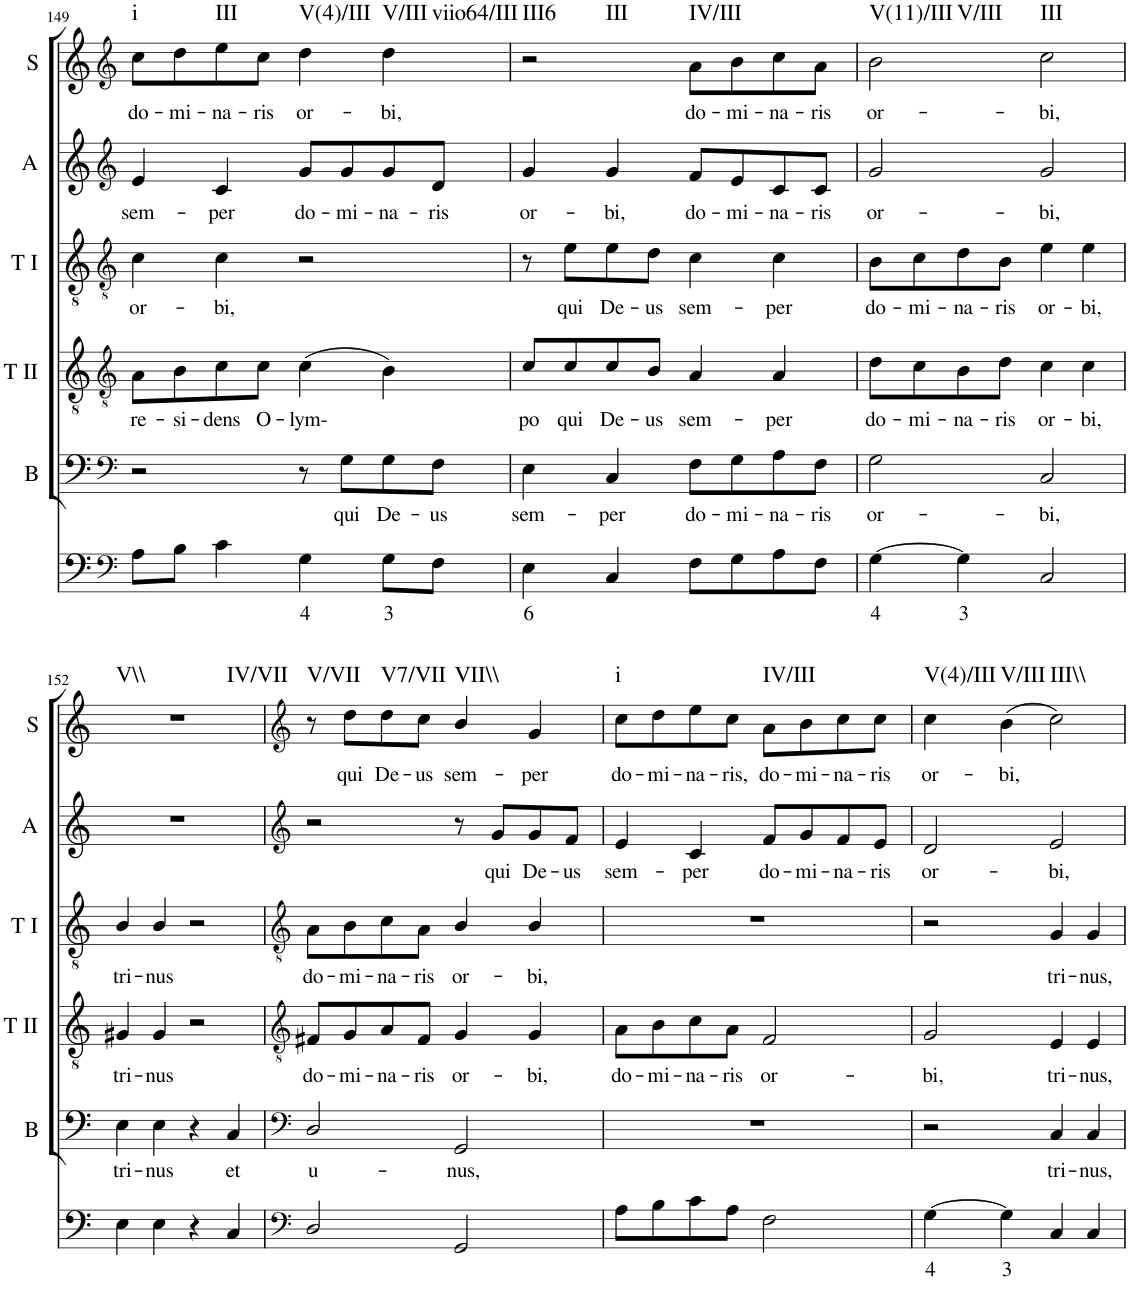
**kern	**text	**kern	**text	**kern	**text	**kern	**text	**kern	**text	**kern	**text	**harte
*part6	*part6	*part5	*part5	*part4	*part4	*part3	*part3	*part2	*part2	*part1	*part1	*part1
*staff6	*staff6	*staff5	*staff5	*staff4	*staff4	*staff3	*staff3	*staff2	*staff2	*staff1	*staff1	*
*I"Continuo	*	*I"Bass	*	*I"Tenor II	*	*I"Tenor I	*	*I"Alto	*	*I"Soprano	*	*
*	*	*I'B	*	*I'T II	*	*I'T I	*	*I'A	*	*I'S	*	*
!!LO:PB:g=z
*clefF4	*	*clefF4	*	*clefGv2	*	*clefGv2	*	*clefG2	*	*clefG2	*	*
*k[]	*	*k[]	*	*k[]	*	*k[]	*	*k[]	*	*k[]	*	*
=149	=149	=149	=149	=149	=149	=149	=149	=149	=149	=149	=149	=149
!	!	!	!	!	!LO:LY:b	!	!LO:LY:b	!	!LO:LY:b	!	!LO:LY:b	!LO:H:kt=i
8A\L	.	2r	.	8A\L	re-	4c\	or-	4e/	sem-	8cc\L	do-	N
!	!	!	!	!	!LO:LY:b	!	!	!	!	!	!LO:LY:b	!
8B\J	.	.	.	8B\	si-	.	.	.	.	8dd\	mi-	.
!	!	!	!	!	!LO:LY:b	!	!LO:LY:b	!	!LO:LY:b	!	!LO:LY:b	!LO:H:kt=III
4c\	.	.	.	8c\	dens	4c\	bi,	4c/	per	8ee\	na-	N
!	!	!	!	!	!LO:LY:b	!	!	!	!	!	!LO:LY:b	!
.	.	.	.	8c\J	O-	.	.	.	.	8cc\J	ris	.
!	!LO:LY:b	!	!	!	!LO:LY:b	!	!	!	!LO:LY:b	!	!LO:LY:b	!LO:H:kt=V(4)/III
4G\	4	8r	.	(4c\	lym-	2r	.	8g/L	do-	4dd\	or-	N
!	!	!	!LO:LY:b	!	!	!	!	!	!LO:LY:b	!	!	!
.	.	8G\L	qui	.	.	.	.	8g/	mi-	.	.	.
!	!LO:LY:b	!	!LO:LY:b	!	!	!	!	!	!LO:LY:b	!	!LO:LY:b	!LO:H:n=1:kt=V/III
!	!	!	!	!	!	!	!	!	!	!	!	!LO:H:n=2:kt=viio64/III
8G\L	3	8G\	De-	4B\)	.	.	.	8g/	na-	4dd\	bi,	N N
!	!	!	!LO:LY:b	!	!	!	!	!	!LO:LY:b	!	!	!
8F\J	.	8F\J	us	.	.	.	.	8d/J	ris	.	.	.
=150	=150	=150	=150	=150	=150	=150	=150	=150	=150	=150	=150	=150
!	!LO:LY:b	!	!LO:LY:b	!	!LO:LY:b	!	!	!	!LO:LY:b	!	!	!LO:H:n=1:kt=III6
!	!	!	!	!	!	!	!	!	!	!	!	!LO:H:n=2:kt=III
4E\	6	4E\	sem-	8c/L	po	8r	.	4g/	or-	2r	.	N N
!	!	!	!	!	!LO:LY:b	!	!LO:LY:b	!	!	!	!	!
.	.	.	.	8c/	qui	8e\L	qui	.	.	.	.	.
!	!	!	!LO:LY:b	!	!LO:LY:b	!	!LO:LY:b	!	!LO:LY:b	!	!	!
4C/	.	4C/	per	8c/	De-	8e\	De-	4g/	bi,	.	.	.
!	!	!	!	!	!LO:LY:b	!	!LO:LY:b	!	!	!	!	!
.	.	.	.	8B/J	us	8d\J	us	.	.	.	.	.
!	!	!	!LO:LY:b	!	!LO:LY:b	!	!LO:LY:b	!	!LO:LY:b	!	!LO:LY:b	!LO:H:kt=IV/III
8F\L	.	8F\L	do-	4A/	sem-	4c\	sem-	8f/L	do-	8a\L	do-	N
!	!	!	!LO:LY:b	!	!	!	!	!	!LO:LY:b	!	!LO:LY:b	!
8G\	.	8G\	mi-	.	.	.	.	8e/	mi-	8b\	mi-	.
!	!	!	!LO:LY:b	!	!LO:LY:b	!	!LO:LY:b	!	!LO:LY:b	!	!LO:LY:b	!
8A\	.	8A\	na-	4A/	per	4c\	per	8c/	na-	8cc\	na-	.
!	!	!	!LO:LY:b	!	!	!	!	!	!LO:LY:b	!	!LO:LY:b	!
8F\J	.	8F\J	ris	.	.	.	.	8c/J	ris	8a\J	ris	.
=151	=151	=151	=151	=151	=151	=151	=151	=151	=151	=151	=151	=151
!	!LO:LY:b	!	!LO:LY:b	!	!LO:LY:b	!	!LO:LY:b	!	!LO:LY:b	!	!LO:LY:b	!LO:H:n=1:kt=V(11)/III
!	!	!	!	!	!	!	!	!	!	!	!	!LO:H:n=2:kt=V/III
[4G\	4	2G\	or-	8d\L	do-	8B\L	do-	2g/	or-	2b\	or-	N N
!	!	!	!	!	!LO:LY:b	!	!LO:LY:b	!	!	!	!	!
.	.	.	.	8c\	mi-	8c\	mi-	.	.	.	.	.
!	!LO:LY:b	!	!	!	!LO:LY:b	!	!LO:LY:b	!	!	!	!	!
4G\]	3	.	.	8B\	na-	8d\	na-	.	.	.	.	.
!	!	!	!	!	!LO:LY:b	!	!LO:LY:b	!	!	!	!	!
.	.	.	.	8d\J	ris	8B\J	ris	.	.	.	.	.
!	!	!	!LO:LY:b	!	!LO:LY:b	!	!LO:LY:b	!	!LO:LY:b	!	!LO:LY:b	!LO:H:kt=III
2C/	.	2C/	bi,	4c\	or-	4e\	or-	2g/	bi,	2cc\	bi,	N
!	!	!	!	!	!LO:LY:b	!	!LO:LY:b	!	!	!	!	!
.	.	.	.	4c\	bi,	4e\	bi,	.	.	.	.	.
!!LO:LB:g=z
=152	=152	=152	=152	=152	=152	=152	=152	=152	=152	=152	=152	=152
!	!	!	!LO:LY:b	!	!LO:LY:b	!	!LO:LY:b	!	!	!	!	!LO:H:n=1:kt=V\\
!	!	!	!	!	!	!	!	!	!	!	!	!LO:H:n=2:kt=IV/VII
4E\	.	4E\	tri-	4G#X/	tri-	4B/	tri-	1r	.	1r	.	N N
!	!	!	!LO:LY:b	!	!LO:LY:b	!	!LO:LY:b	!	!	!	!	!
4E\	.	4E\	nus	4G#/	nus	4B/	nus	.	.	.	.	.
4r	.	4r	.	2r	.	2r	.	.	.	.	.	.
!	!	!	!LO:LY:b	!	!	!	!	!	!	!	!	!
4C/	.	4C/	et	.	.	.	.	.	.	.	.	.
=153	=153	=153	=153	=153	=153	=153	=153	=153	=153	=153	=153	=153
*clefF4	*	*clefF4	*	*clefGv2	*	*clefGv2	*	*clefG2	*	*clefG2	*	*
!	!	!	!LO:LY:b	!	!LO:LY:b	!	!LO:LY:b	!	!	!	!	!LO:H:kt=V/VII
2D/	.	2D/	u-	8F#X/L	do-	8A\L	do-	2r	.	8r	.	N
!	!	!	!	!	!LO:LY:b	!	!LO:LY:b	!	!	!	!LO:LY:b	!
.	.	.	.	8G/	mi-	8B\	mi-	.	.	8dd\L	qui	.
!	!	!	!	!	!LO:LY:b	!	!LO:LY:b	!	!	!	!LO:LY:b	!LO:H:kt=V7/VII
.	.	.	.	8A/	na-	8c\	na-	.	.	8dd\	De-	N
!	!	!	!	!	!LO:LY:b	!	!LO:LY:b	!	!	!	!LO:LY:b	!
.	.	.	.	8F#/J	ris	8A\J	ris	.	.	8cc\J	us	.
!	!	!	!LO:LY:b	!	!LO:LY:b	!	!LO:LY:b	!	!	!	!LO:LY:b	!LO:H:kt=VII\\
2GG/	.	2GG/	nus,	4G/	or-	4B/	or-	8r	.	4b/	sem-	N
!	!	!	!	!	!	!	!	!	!LO:LY:b	!	!	!
.	.	.	.	.	.	.	.	8g/L	qui	.	.	.
!	!	!	!	!	!LO:LY:b	!	!LO:LY:b	!	!LO:LY:b	!	!LO:LY:b	!
.	.	.	.	4G/	bi,	4B/	bi,	8g/	De-	4g/	per	.
!	!	!	!	!	!	!	!	!	!LO:LY:b	!	!	!
.	.	.	.	.	.	.	.	8f/J	us	.	.	.
=154	=154	=154	=154	=154	=154	=154	=154	=154	=154	=154	=154	=154
!	!	!	!	!	!LO:LY:b	!	!	!	!LO:LY:b	!	!LO:LY:b	!LO:H:kt=i
8A\L	.	1r	.	8A\L	do-	1r	.	4e/	sem-	8cc\L	do-	N
!	!	!	!	!	!LO:LY:b	!	!	!	!	!	!LO:LY:b	!
8B\	.	.	.	8B\	mi-	.	.	.	.	8dd\	mi-	.
!	!	!	!	!	!LO:LY:b	!	!	!	!LO:LY:b	!	!LO:LY:b	!
8c\	.	.	.	8c\	na-	.	.	4c/	per	8ee\	na-	.
!	!	!	!	!	!LO:LY:b	!	!	!	!	!	!LO:LY:b	!
8A\J	.	.	.	8A\J	ris	.	.	.	.	8cc\J	ris,	.
!	!	!	!	!	!LO:LY:b	!	!	!	!LO:LY:b	!	!LO:LY:b	!LO:H:kt=IV/III
2F\	.	.	.	2F/	or-	.	.	8f/L	do-	8a\L	do-	N
!	!	!	!	!	!	!	!	!	!LO:LY:b	!	!LO:LY:b	!
.	.	.	.	.	.	.	.	8g/	mi-	8b\	mi-	.
!	!	!	!	!	!	!	!	!	!LO:LY:b	!	!LO:LY:b	!
.	.	.	.	.	.	.	.	8f/	na-	8cc\	na-	.
!	!	!	!	!	!	!	!	!	!LO:LY:b	!	!LO:LY:b	!
.	.	.	.	.	.	.	.	8e/J	ris	8cc\J	ris	.
=155	=155	=155	=155	=155	=155	=155	=155	=155	=155	=155	=155	=155
!	!LO:LY:b	!	!	!	!LO:LY:b	!	!	!	!LO:LY:b	!	!LO:LY:b	!LO:H:kt=V(4)/III
[4G\	4	2r	.	2G/	bi,	2r	.	2d/	or-	4cc\	or-	N
!	!LO:LY:b	!	!	!	!	!	!	!	!	!	!LO:LY:b	!LO:H:kt=V/III
4G\]	3	.	.	.	.	.	.	.	.	(4b\	bi,	N
!	!	!	!LO:LY:b	!	!LO:LY:b	!	!LO:LY:b	!	!LO:LY:b	!	!	!LO:H:kt=III\\
4C/	.	4C/	tri-	4E/	tri-	4G/	tri-	2e/	bi,	2cc\)	.	N
!	!	!	!LO:LY:b	!	!LO:LY:b	!	!LO:LY:b	!	!	!	!	!
4C/	.	4C/	nus,	4E/	nus,	4G/	nus,	.	.	.	.	.
=	=	=	=	=	=	=	=	=	=	=	=	=
*-	*-	*-	*-	*-	*-	*-	*-	*-	*-	*-	*-	*-
